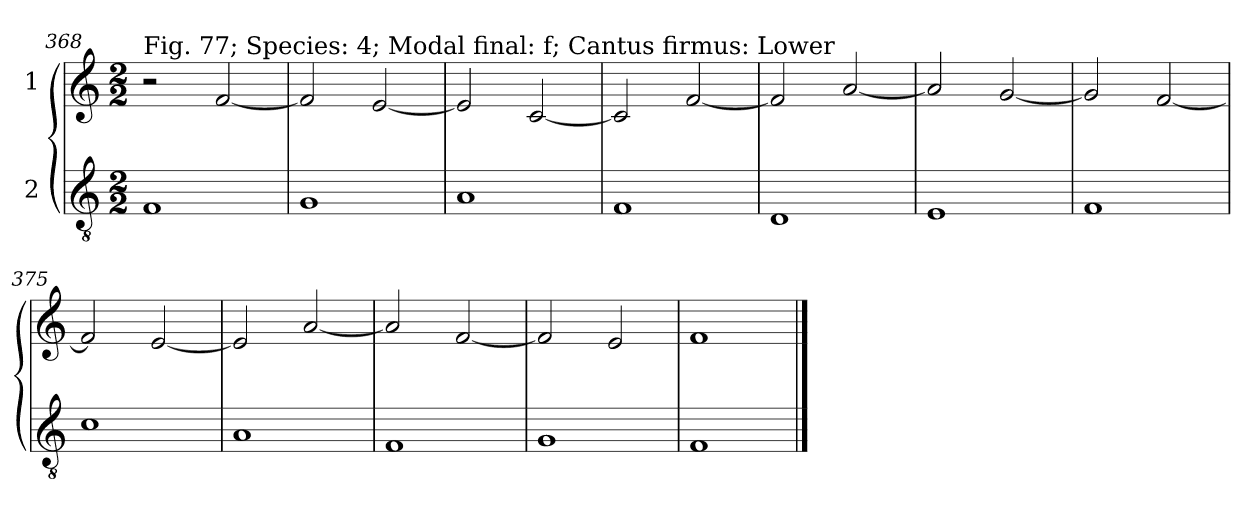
**kern	**kern
*part2	*part1
*staff2	*staff1
*I"2	*I"1
!!LO:LB:g=z
*clefGv2	*clefG2
*k[]	*k[]
*M2/2	*M2/2
=368	=368
!	!LO:TX:a:t=Fig. 77; Species&colon; 4; Modal final&colon; f; Cantus firmus&colon; Lower
1F	2r
.	[2f/
=369	=369
1G	2f/]
.	[2e/
=370	=370
1A	2e/]
.	[2c/
=371	=371
1F	2c/]
.	[2f/
=372	=372
1D	2f/]
.	[2a/
=373	=373
1E	2a/]
.	[2g/
!!LO:LB:g=z
=374	=374
1F	2g/]
.	[2f/
=375	=375
1c	2f/]
.	[2e/
=376	=376
1A	2e/]
.	[2a/
=377	=377
1F	2a/]
.	[2f/
=378	=378
1G	2f/]
.	2e/
=379	=379
1F	1f
==	==
*-	*-
